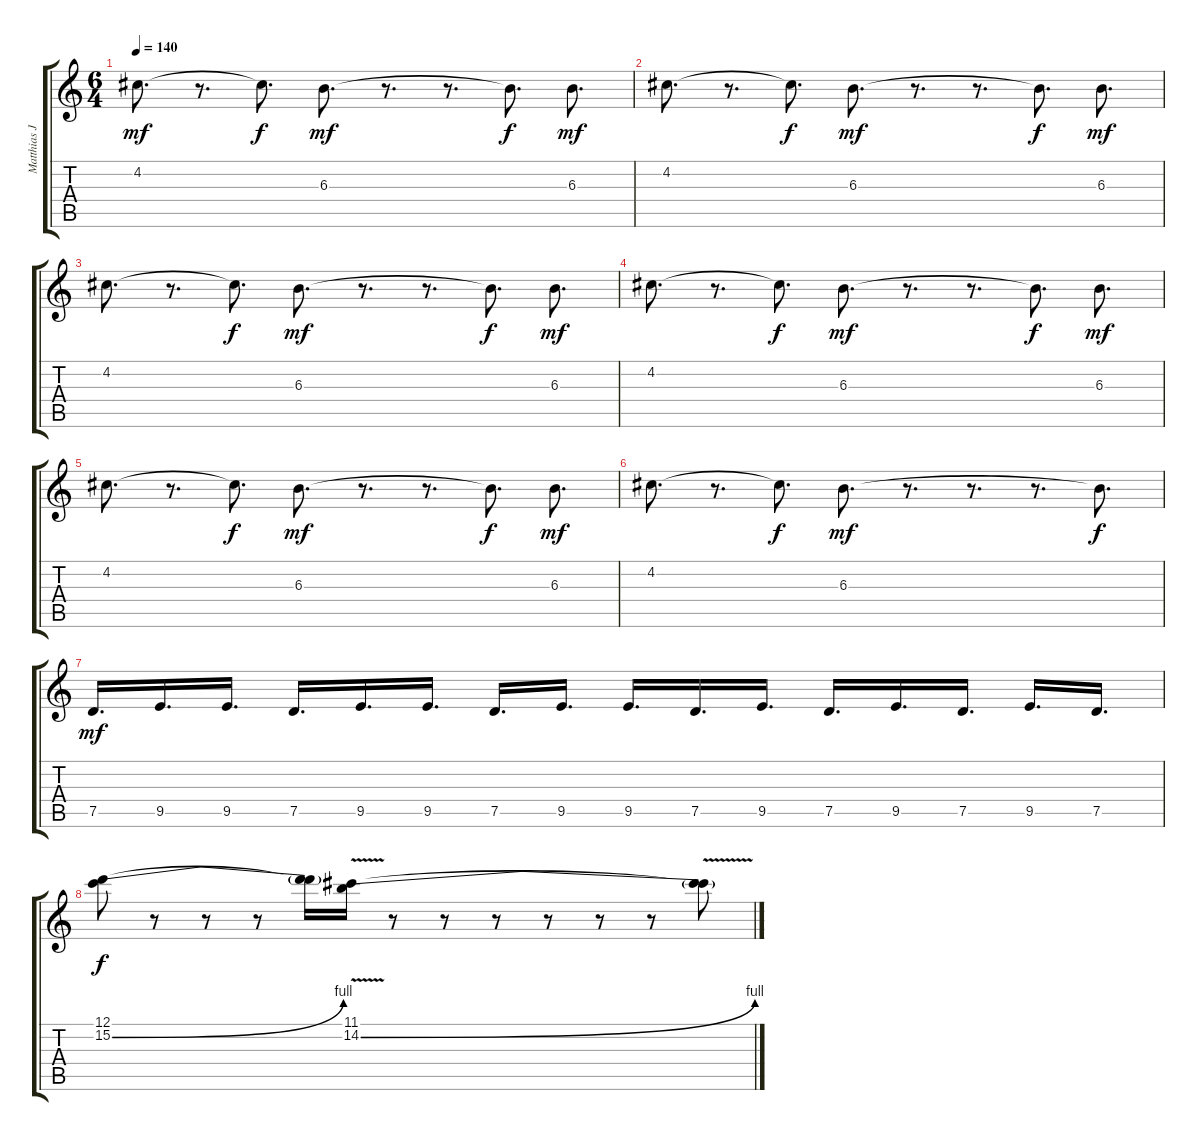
\track ("Matthias Jabs" "Matthias J") {instrument distortionguitar}
\staff {score tabs}
\tuning (D4 A3 F3 C3 G2 D2) {hide}
\ts (6 4)
\tempo 140
\clef g2
\ks c
4.2.8{d dy mf} r.8{d} 4.2{t}.8{d dy f} 6.3.8{d dy mf} r.8{d} r.8{d} 6.3{t}.8{d dy f} 6.3.8{d dy mf} |
4.2.8{d} r.8{d} 4.2{t}.8{d dy f} 6.3.8{d dy mf} r.8{d} r.8{d} 6.3{t}.8{d dy f} 6.3.8{d dy mf} |
4.2.8{d} r.8{d} 4.2{t}.8{d dy f} 6.3.8{d dy mf} r.8{d} r.8{d} 6.3{t}.8{d dy f} 6.3.8{d dy mf} |
4.2.8{d} r.8{d} 4.2{t}.8{d dy f} 6.3.8{d dy mf} r.8{d} r.8{d} 6.3{t}.8{d dy f} 6.3.8{d dy mf} |
4.2.8{d} r.8{d} 4.2{t}.8{d dy f} 6.3.8{d dy mf} r.8{d} r.8{d} 6.3{t}.8{d dy f} 6.3.8{d dy mf} |
4.2.8{d} r.8{d} 4.2{t}.8{d dy f} 6.3.8{d dy mf} r.8{d} r.8{d} r.8{d} 6.3{t}.8{d dy f} |
7.5.16{d dy mf} 9.5.16{d} 9.5.16{d} 7.5.16{d} 9.5.16{d} 9.5.16{d} 7.5.16{d} 9.5.16{d} 9.5.16{d} 7.5.16{d} 9.5.16{d} 7.5.16{d} 9.5.16{d} 7.5.16{d} 9.5.16{d} 7.5.16{d} |
(12.1 15.2{be (bend 0 0 60 4)}).8{dy f} r.8 r.8 r.8 (12.1{t} 15.2{t}).16 (11.1 14.2{be (bend 0 0 60 4) v}).16 r.8 r.8 r.8 r.8 r.8 r.8 (11.1{t} 14.2{t}).8
